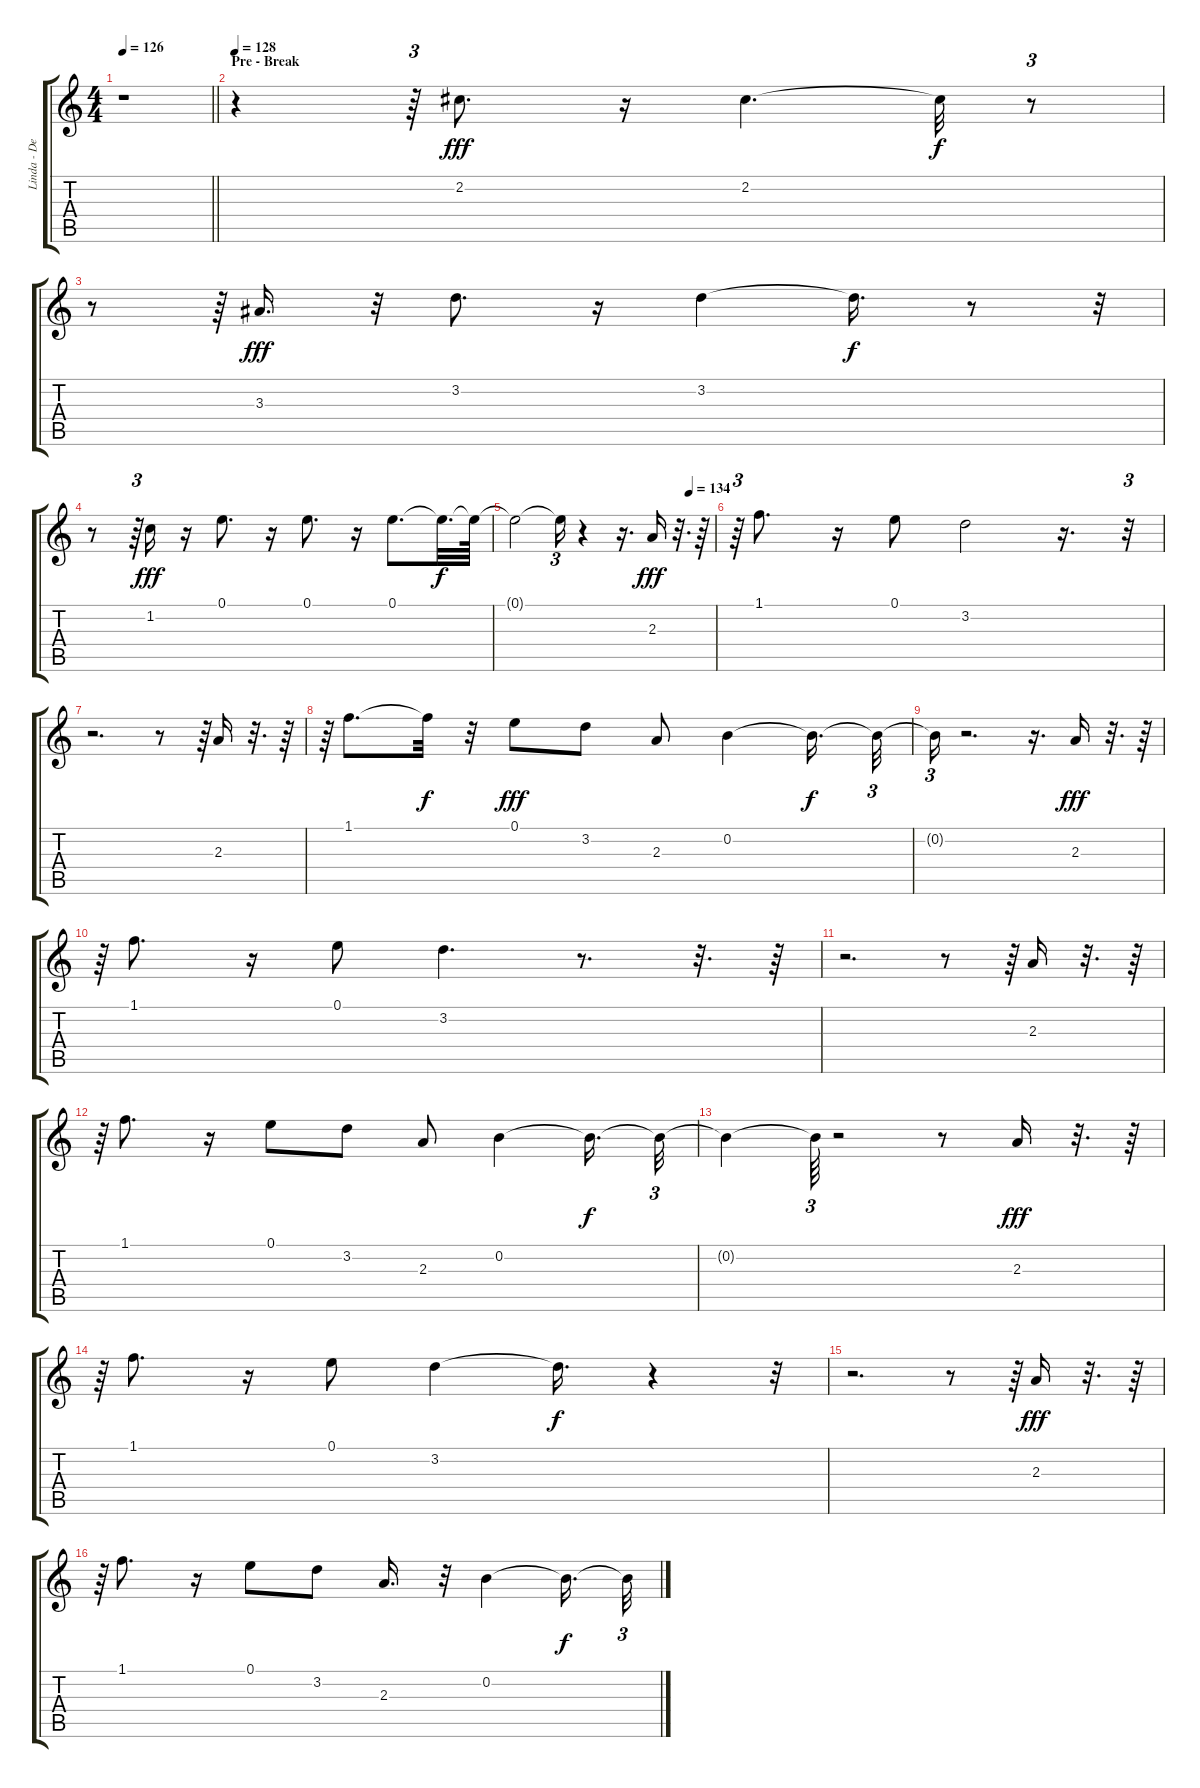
\track ("Linda - Denny - Paul Vocals" "Linda - De") {instrument electricguitarjazz}
\staff {score tabs}
\tuning (E4 B3 G3 D3 A2 E2) {hide}
\ts (4 4)
\tempo 126
\clef g2
\barLineRight lightlight
\ks c
r.1{dy fff} |
\section ("" "Pre - Break")
\tempo 128
r.4 r.64{tu (3 2)} 2.2.8{d} r.16 2.2.4{d} 2.2{t}.32{dy f} r.8{tu (3 2)} |
r.8 r.64{tu (3 2)} 3.3.16{d dy fff} r.32 3.2.8{d} r.16 3.2.4 3.2{t}.16{d dy f} r.8 r.32{tu (3 2)} |
r.8 r.64{tu (3 2)} 1.2.16{dy fff} r.16 0.1.8{d} r.16 0.1.8{d} r.16 0.1.8{d} 0.1{t}.32{d dy f} 0.1{t}.64 |
\tempo (134 0.875)
0.1{t}.2 0.1{t}.16{tu (3 2)} r.4 r.16{d} 2.3.16{dy fff} r.32{d} r.64 |
r.64{tu (3 2)} 1.1.8{d} r.16 0.1.8 3.2.2 r.16{d} r.32{tu (3 2)} |
r.2{d} r.8 r.64{tu (3 2)} 2.3.16 r.32{d} r.64 |
r.64{tu (3 2)} 1.1.8{d} 1.1{t}.32{dy f} r.32 0.1.8{dy fff} 3.2.8 2.3.8 0.2.4 0.2{t}.16{d dy f} 0.2{t}.32{tu (3 2)} |
0.2{t}.16{tu (3 2)} r.2{d} r.16{d} 2.3.16{dy fff} r.32{d} r.64 |
r.64{tu (3 2)} 1.1.8{d} r.16 0.1.8 3.2.4{d} r.8{d} r.32{d} r.64 |
r.2{d} r.8 r.64{tu (3 2)} 2.3.16 r.32{d} r.64 |
r.64{tu (3 2)} 1.1.8{d} r.16 0.1.8 3.2.8 2.3.8 0.2.4 0.2{t}.16{d dy f} 0.2{t}.32{tu (3 2)} |
0.2{t}.4 0.2{t}.64{tu (3 2)} r.2 r.8 2.3.16{dy fff} r.32{d} r.64 |
r.64{tu (3 2)} 1.1.8{d} r.16 0.1.8 3.2.4 3.2{t}.16{d dy f} r.4 r.32{tu (3 2)} |
r.2{d} r.8 r.64{tu (3 2)} 2.3.16{dy fff} r.32{d} r.64 |
r.64{tu (3 2)} 1.1.8{d} r.16 0.1.8 3.2.8 2.3.16{d} r.32 0.2.4 0.2{t}.16{d dy f} 0.2{t}.32{tu (3 2)}
